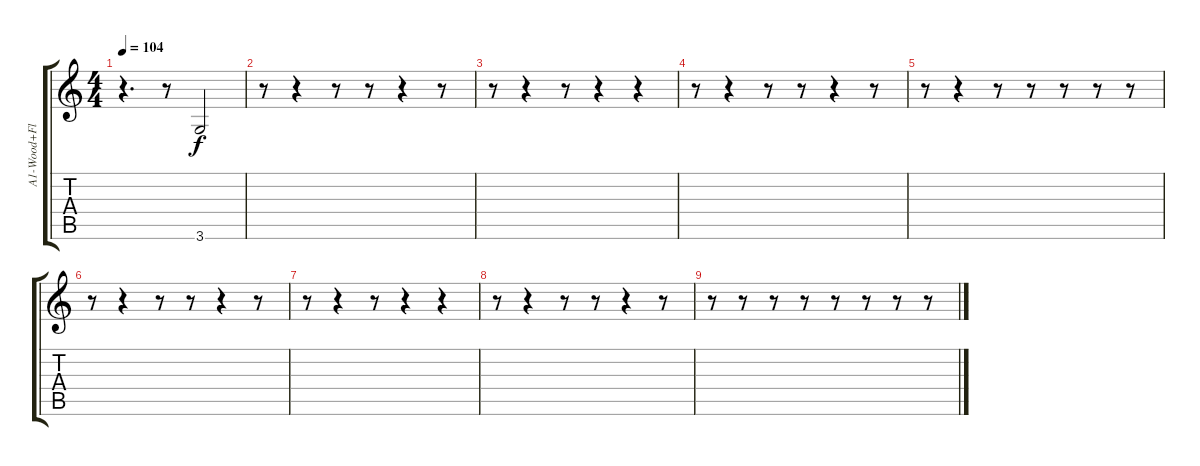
\track ("A1-Wood+FlessBs" "A1-Wood+Fl") {instrument fretlessbass}
\staff {score tabs}
\tuning (E4 B3 G3 D3 A2 E2) {hide}
\ts (4 4)
\tempo 104
\clef g2
\ks c
r.4{d dy f} r.8 3.6.2 |
r.8 r.4 r.8 r.8 r.4 r.8 |
r.8 r.4 r.8 r.4 r.4 |
r.8 r.4 r.8 r.8 r.4 r.8 |
r.8 r.4 r.8 r.8 r.8 r.8 r.8 |
r.8 r.4 r.8 r.8 r.4 r.8 |
r.8 r.4 r.8 r.4 r.4 |
r.8 r.4 r.8 r.8 r.4 r.8 |
r.8 r.8 r.8 r.8 r.8 r.8 r.8 r.8
